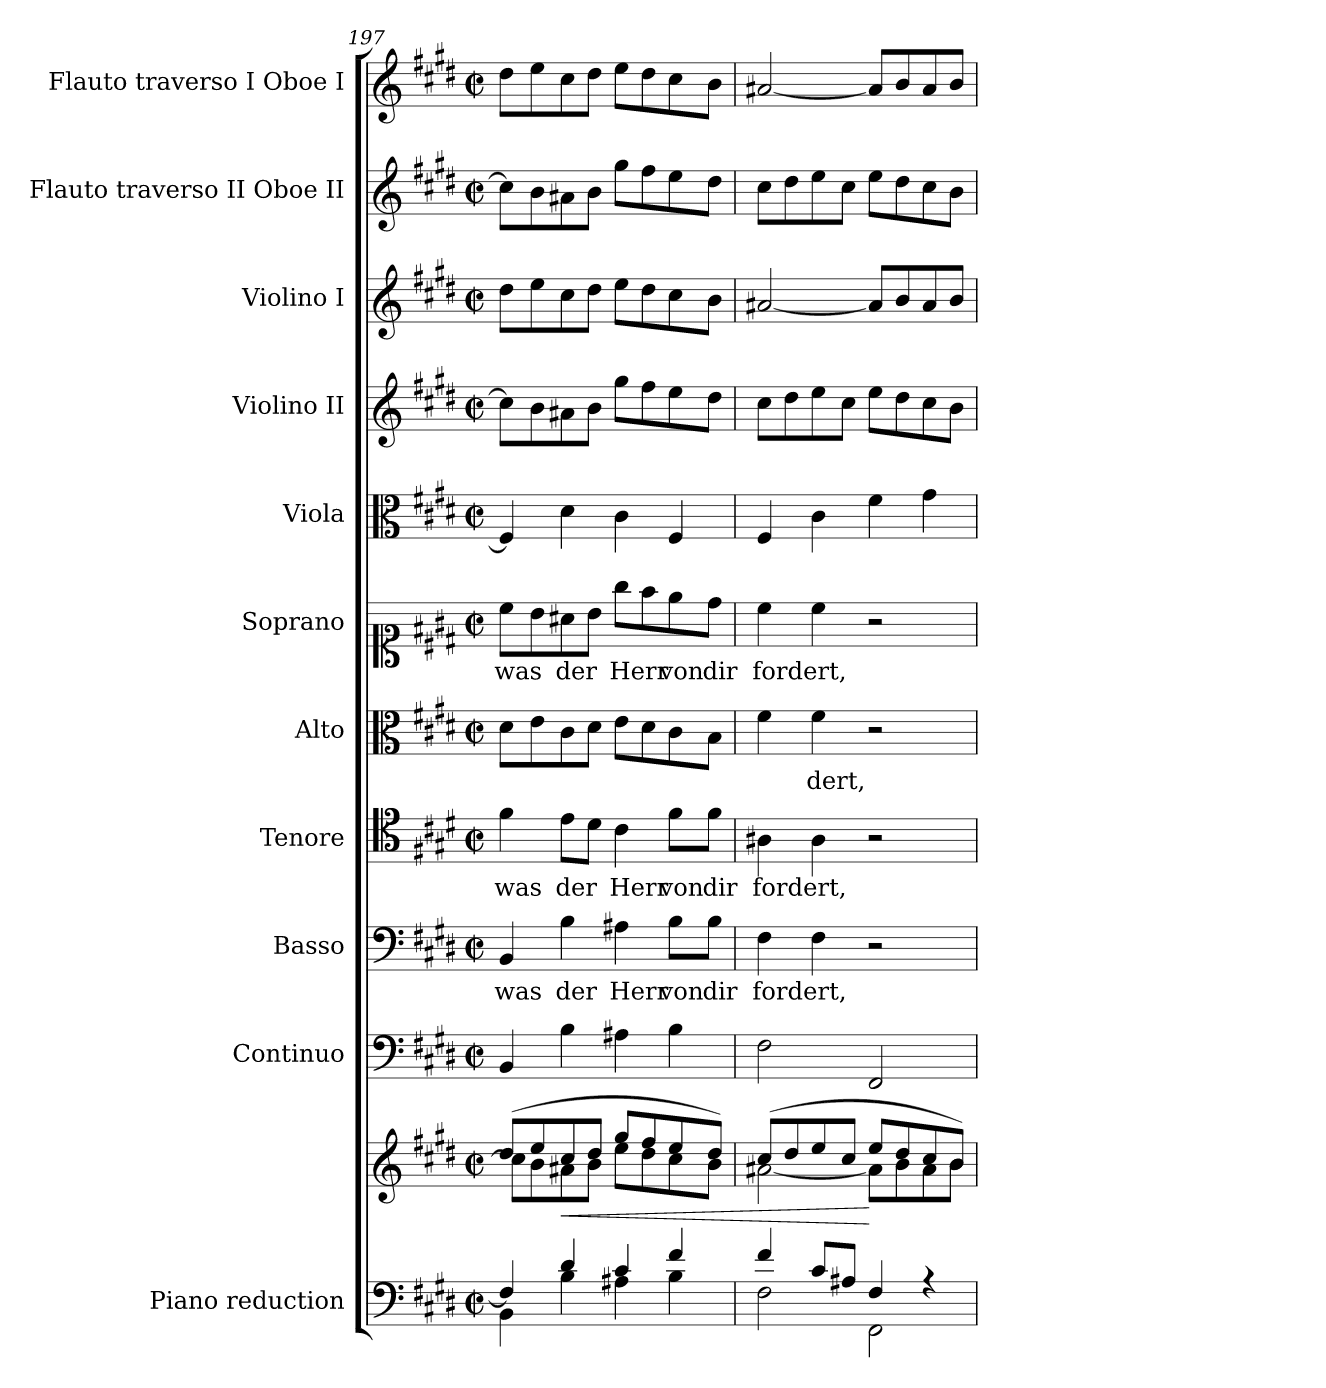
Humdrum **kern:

**kern	**kern	**dynam	**kern	**kern	**text	**kern	**text	**kern	**text	**kern	**text	**kern	**kern	**kern	**kern	**kern
*part11	*part11	*part11	*part10	*part9	*part9	*part8	*part8	*part7	*part7	*part6	*part6	*part5	*part4	*part3	*part2	*part1
*staff12	*staff11	*staff11/12	*staff10	*staff9	*staff9	*staff8	*staff8	*staff7	*staff7	*staff6	*staff6	*staff5	*staff4	*staff3	*staff2	*staff1
*I"Piano reduction	*	*	*I"Continuo	*I"Basso	*	*I"Tenore	*	*I"Alto	*	*I"Soprano	*	*I"Viola	*I"Violino II	*I"Violino I	*I"Flauto traverso II Oboe II	*I"Flauto traverso I Oboe I
*I'Pno	*	*	*	*	*	*	*	*	*	*	*	*	*	*	*I'Ob	*I'Ob
*clefF4	*clefG2	*	*clefF4	*clefF4	*	*clefC4	*	*clefC3	*	*clefC1	*	*clefC3	*clefG2	*clefG2	*clefG2	*clefG2
*k[f#c#g#d#]	*k[f#c#g#d#]	*	*k[f#c#g#d#]	*k[f#c#g#d#]	*	*k[f#c#g#d#]	*	*k[f#c#g#d#]	*	*k[f#c#g#d#]	*	*k[f#c#g#d#]	*k[f#c#g#d#]	*k[f#c#g#d#]	*k[f#c#g#d#]	*k[f#c#g#d#]
*M2/2	*M2/2	*	*M2/2	*M2/2	*	*M2/2	*	*M2/2	*	*M2/2	*	*M2/2	*M2/2	*M2/2	*M2/2	*M2/2
*met(c|)	*met(c|)	*	*met(c|)	*met(c|)	*	*met(c|)	*	*met(c|)	*	*met(c|)	*	*met(c|)	*met(c|)	*met(c|)	*met(c|)	*met(c|)
=197	=197	=197	=197	=197	=197	=197	=197	=197	=197	=197	=197	=197	=197	=197	=197	=197
*^	*^	*	*	*	*	*	*	*	*	*	*	*	*	*	*	*
!	!	!	!	!	!	!	!LO:LY:b	!	!LO:LY:b	!	!	!	!LO:LY:b	!	!	!	!	!
4F#/]	4BB\	(>8dd#/L	8cc#\L]	.	4BB/	4BB/	was	4f#\	was	8d#\L	.	8cc#\L	was	4F#/]	8cc#\L]	8dd#\L	8cc#\L]	8dd#\L
.	.	8ee/	8b\	.	.	.	.	.	.	8e\	.	8b\	.	.	8b\	8ee\	8b\	8ee\
!	!	!	!	!LO:HP:b	!	!	!LO:LY:b	!	!LO:LY:b	!	!	!	!LO:LY:b	!	!	!	!	!
4d#/	4B\	8cc#/	8a#X\	<	4B\	4B\	der	8e\L	der	8c#\	.	8a#X\	der	4d#\	8a#X\	8cc#\	8a#X\	8cc#\
.	.	8dd#/J	8b\J	.	.	.	.	8d#\J	.	8d#\J	.	8b\J	.	.	8b\J	8dd#\J	8b\J	8dd#\J
!	!	!	!	!	!	!	!LO:LY:b	!	!LO:LY:b	!	!	!	!LO:LY:b	!	!	!	!	!
4c#/	4A#X\	8gg#/L	8ee\L	.	4A#X\	4A#X\	Herr	4c#\	Herr	8e\L	.	8gg#\L	Herr	4c#\	8gg#\L	8ee\L	8gg#\L	8ee\L
.	.	8ff#/	8dd#\	.	.	.	.	.	.	8d#\	.	8ff#\	.	.	8ff#\	8dd#\	8ff#\	8dd#\
!	!	!	!	!	!	!	!LO:LY:b	!	!LO:LY:b	!	!	!	!LO:LY:b	!	!	!	!	!
4f#/	4B\	8ee/	8cc#\	.	4B\	8B\L	von	8f#\L	von	8c#\	.	8ee\	von	4F#/	8ee\	8cc#\	8ee\	8cc#\
!	!	!	!	!	!	!	!LO:LY:b	!	!LO:LY:b	!	!	!	!LO:LY:b	!	!	!	!	!
.	.	8dd#/J)	8b\J	.	.	8B\J	dir	8f#\J	dir	8B\J	.	8dd#\J	dir	.	8dd#\J	8b\J	8dd#\J	8b\J
=198	=198	=198	=198	=198	=198	=198	=198	=198	=198	=198	=198	=198	=198	=198	=198	=198	=198	=198
!	!	!	!	!	!	!	!LO:LY:b	!	!LO:LY:b	!	!	!	!LO:LY:b	!	!	!	!	!
4f#/	2F#\	(>8cc#/L	[2a#X\	.	2F#\	4F#\	fordert,	4A#X\	fordert,	4f#\	.	4cc#\	fordert,	4F#/	8cc#\L	[2a#X/	8cc#\L	[2a#X/
.	.	8dd#/	.	.	.	.	.	.	.	.	.	.	.	.	8dd#\	.	8dd#\	.
!	!	!	!	!	!	!	!	!	!	!	!LO:LY:b	!	!	!	!	!	!	!
8c#/L	.	8ee/	.	.	.	4F#\	.	4A#\	.	4f#\	dert,	4cc#\	.	4c#\	8ee\	.	8ee\	.
8A#X/J	.	8cc#/J	.	.	.	.	.	.	.	.	.	.	.	.	8cc#\J	.	8cc#\J	.
4F#/	2FF#\	8ee/L	8a#\L]	[	2FF#/	2r	.	2r	.	2r	.	2r	.	4f#\	8ee\L	8a#/L]	8ee\L	8a#/L]
.	.	8dd#/	8b\	.	.	.	.	.	.	.	.	.	.	.	8dd#\	8b/	8dd#\	8b/
4r	.	8cc#/	8a#\	.	.	.	.	.	.	.	.	.	.	4g#\	8cc#\	8a#/	8cc#\	8a#/
.	.	8b/J)	8b\J	.	.	.	.	.	.	.	.	.	.	.	8b\J	8b/J	8b\J	8b/J
*v	*v	*	*	*	*	*	*	*	*	*	*	*	*	*	*	*	*	*
*	*v	*v	*	*	*	*	*	*	*	*	*	*	*	*	*	*	*
=	=	=	=	=	=	=	=	=	=	=	=	=	=	=	=	=
*-	*-	*-	*-	*-	*-	*-	*-	*-	*-	*-	*-	*-	*-	*-	*-	*-
